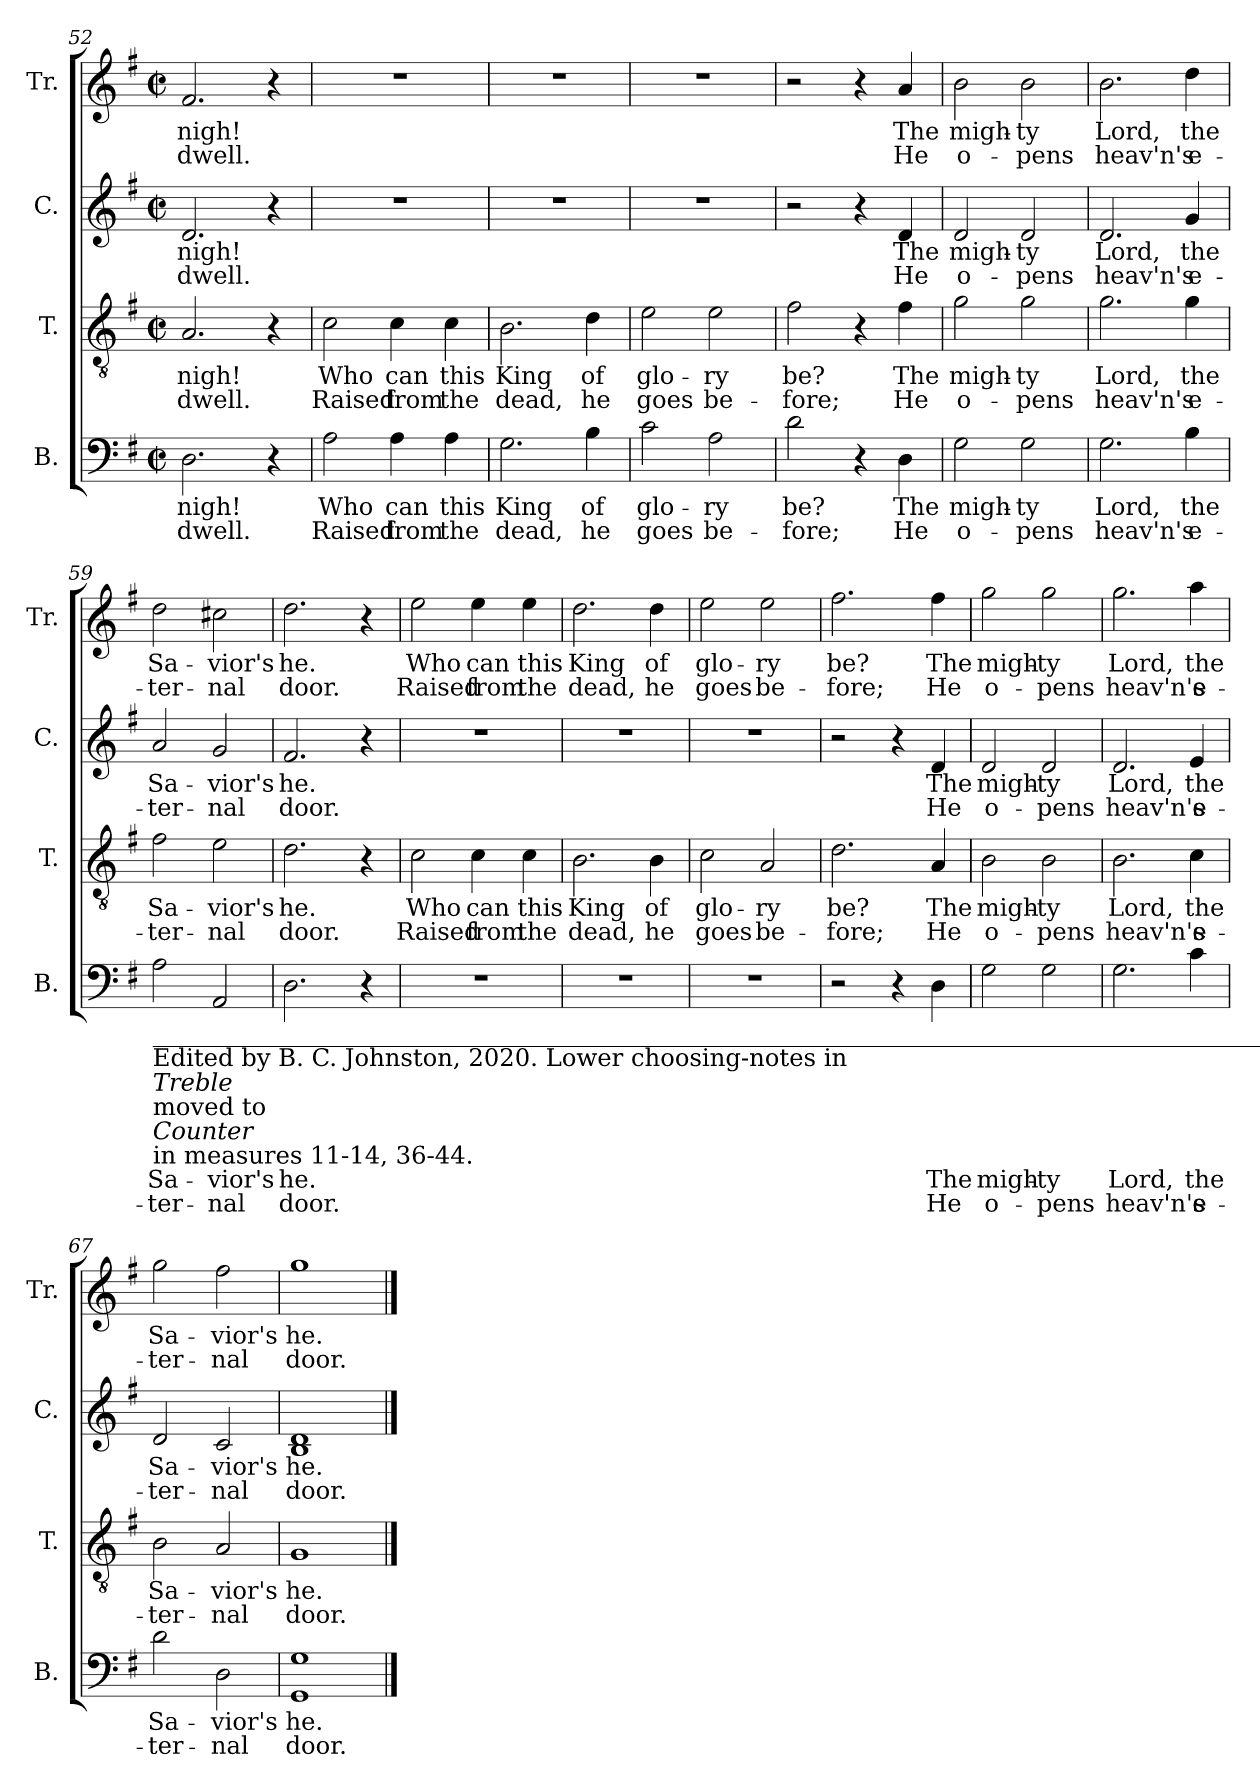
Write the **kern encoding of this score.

**kern	**text	**text	**kern	**text	**text	**kern	**text	**text	**kern	**text	**text
*part4	*part4	*part4	*part3	*part3	*part3	*part2	*part2	*part2	*part1	*part1	*part1
*staff4	*staff4	*staff4	*staff3	*staff3	*staff3	*staff2	*staff2	*staff2	*staff1	*staff1	*staff1
*I"B.	*	*	*I"T.	*	*	*I"C.	*	*	*I"Tr.	*	*
*I'B.	*	*	*I'T.	*	*	*I'C.	*	*	*I'Tr.	*	*
*clefF4	*	*	*clefGv2	*	*	*clefG2	*	*	*clefG2	*	*
*k[f#]	*	*	*k[f#]	*	*	*k[f#]	*	*	*k[f#]	*	*
*M2/2	*	*	*M2/2	*	*	*M2/2	*	*	*M2/2	*	*
*met(c|)	*	*	*met(c|)	*	*	*met(c|)	*	*	*met(c|)	*	*
=52	=52	=52	=52	=52	=52	=52	=52	=52	=52	=52	=52
!	!LO:LY:b	!LO:LY:b	!	!LO:LY:b	!LO:LY:b	!	!LO:LY:b	!LO:LY:b	!	!LO:LY:b	!LO:LY:b
2.D\	nigh!	dwell.	2.A/	nigh!	dwell.	2.d/	nigh!	dwell.	2.f#/	nigh!	dwell.
4r	.	.	4r	.	.	4r	.	.	4r	.	.
=53	=53	=53	=53	=53	=53	=53	=53	=53	=53	=53	=53
!	!LO:LY:b	!LO:LY:b	!	!LO:LY:b	!LO:LY:b	!	!	!	!	!	!
2A\	Who	Raised	2c\	Who	Raised	1r	.	.	1r	.	.
!	!LO:LY:b	!LO:LY:b	!	!LO:LY:b	!LO:LY:b	!	!	!	!	!	!
4A\	can	from	4c\	can	from	.	.	.	.	.	.
!	!LO:LY:b	!LO:LY:b	!	!LO:LY:b	!LO:LY:b	!	!	!	!	!	!
4A\	this	the	4c\	this	the	.	.	.	.	.	.
=54	=54	=54	=54	=54	=54	=54	=54	=54	=54	=54	=54
!	!LO:LY:b	!LO:LY:b	!	!LO:LY:b	!LO:LY:b	!	!	!	!	!	!
2.G\	King	dead,	2.B\	King	dead,	1r	.	.	1r	.	.
!	!LO:LY:b	!LO:LY:b	!	!LO:LY:b	!LO:LY:b	!	!	!	!	!	!
4B\	of	he	4d\	of	he	.	.	.	.	.	.
=55	=55	=55	=55	=55	=55	=55	=55	=55	=55	=55	=55
!	!LO:LY:b	!LO:LY:b	!	!LO:LY:b	!LO:LY:b	!	!	!	!	!	!
2c\	glo-	goes	2e\	glo-	goes	1r	.	.	1r	.	.
!	!LO:LY:b	!LO:LY:b	!	!LO:LY:b	!LO:LY:b	!	!	!	!	!	!
2A\	-ry	be-	2e\	-ry	be-	.	.	.	.	.	.
=56	=56	=56	=56	=56	=56	=56	=56	=56	=56	=56	=56
!	!LO:LY:b	!LO:LY:b	!	!LO:LY:b	!LO:LY:b	!	!	!	!	!	!
2d\	be?	-fore;	2f#\	be?	-fore;	2r	.	.	2r	.	.
4r	.	.	4r	.	.	4r	.	.	4r	.	.
!	!LO:LY:b	!LO:LY:b	!	!LO:LY:b	!LO:LY:b	!	!LO:LY:b	!LO:LY:b	!	!LO:LY:b	!LO:LY:b
4D\	The	He	4f#\	The	He	4d/	The	He	4a/	The	He
=57	=57	=57	=57	=57	=57	=57	=57	=57	=57	=57	=57
!	!LO:LY:b	!LO:LY:b	!	!LO:LY:b	!LO:LY:b	!	!LO:LY:b	!LO:LY:b	!	!LO:LY:b	!LO:LY:b
2G\	migh-	o-	2g\	migh-	o-	2d/	migh-	o-	2b\	migh-	o-
!	!LO:LY:b	!LO:LY:b	!	!LO:LY:b	!LO:LY:b	!	!LO:LY:b	!LO:LY:b	!	!LO:LY:b	!LO:LY:b
2G\	-ty	-pens	2g\	-ty	-pens	2d/	-ty	-pens	2b\	-ty	-pens
=58	=58	=58	=58	=58	=58	=58	=58	=58	=58	=58	=58
!	!LO:LY:b	!LO:LY:b	!	!LO:LY:b	!LO:LY:b	!	!LO:LY:b	!LO:LY:b	!	!LO:LY:b	!LO:LY:b
2.G\	Lord,	heav'n's	2.g\	Lord,	heav'n's	2.d/	Lord,	heav'n's	2.b\	Lord,	heav'n's
!	!LO:LY:b	!LO:LY:b	!	!LO:LY:b	!LO:LY:b	!	!LO:LY:b	!LO:LY:b	!	!LO:LY:b	!LO:LY:b
4B\	the	e-	4g\	the	e-	4g/	the	e-	4dd\	the	e-
!!LO:LB:g=z
=59	=59	=59	=59	=59	=59	=59	=59	=59	=59	=59	=59
!LO:TX:b:t=_________________________________________________________________________________________________	!	!	!	!	!	!	!	!	!	!	!
!LO:TX:b:t=Edited by B. C. Johnston, 2020.  Lower choosing-notes in	!	!	!	!	!	!	!	!	!	!	!
!LO:TX:b:i:t=Treble	!	!	!	!	!	!	!	!	!	!	!
!LO:TX:b:t=moved to	!	!	!	!	!	!	!	!	!	!	!
!LO:TX:b:i:t=Counter	!	!	!	!	!	!	!	!	!	!	!
!LO:TX:b:t=in measures 11-14, 36-44.	!	!	!	!	!	!	!	!	!	!	!
!	!LO:LY:b	!LO:LY:b	!	!LO:LY:b	!LO:LY:b	!	!LO:LY:b	!LO:LY:b	!	!LO:LY:b	!LO:LY:b
2A\	Sa-	-ter-	2f#\	Sa-	-ter-	2a/	Sa-	-ter-	2dd\	Sa-	-ter-
!	!LO:LY:b	!LO:LY:b	!	!LO:LY:b	!LO:LY:b	!	!LO:LY:b	!LO:LY:b	!	!LO:LY:b	!LO:LY:b
2AA/	-vior's	-nal	2e\	-vior's	-nal	2g/	-vior's	-nal	2cc#X\	-vior's	-nal
=60	=60	=60	=60	=60	=60	=60	=60	=60	=60	=60	=60
!	!LO:LY:b	!LO:LY:b	!	!LO:LY:b	!LO:LY:b	!	!LO:LY:b	!LO:LY:b	!	!LO:LY:b	!LO:LY:b
2.D\	he.	door.	2.d\	he.	door.	2.f#/	he.	door.	2.dd\	he.	door.
4r	.	.	4r	.	.	4r	.	.	4r	.	.
=61	=61	=61	=61	=61	=61	=61	=61	=61	=61	=61	=61
!	!	!	!	!LO:LY:b	!LO:LY:b	!	!	!	!	!LO:LY:b	!LO:LY:b
1r	.	.	2c\	Who	Raised	1r	.	.	2ee\	Who	Raised
!	!	!	!	!LO:LY:b	!LO:LY:b	!	!	!	!	!LO:LY:b	!LO:LY:b
.	.	.	4c\	can	from	.	.	.	4ee\	can	from
!	!	!	!	!LO:LY:b	!LO:LY:b	!	!	!	!	!LO:LY:b	!LO:LY:b
.	.	.	4c\	this	the	.	.	.	4ee\	this	the
=62	=62	=62	=62	=62	=62	=62	=62	=62	=62	=62	=62
!	!	!	!	!LO:LY:b	!LO:LY:b	!	!	!	!	!LO:LY:b	!LO:LY:b
1r	.	.	2.B\	King	dead,	1r	.	.	2.dd\	King	dead,
!	!	!	!	!LO:LY:b	!LO:LY:b	!	!	!	!	!LO:LY:b	!LO:LY:b
.	.	.	4B\	of	he	.	.	.	4dd\	of	he
=63	=63	=63	=63	=63	=63	=63	=63	=63	=63	=63	=63
!	!	!	!	!LO:LY:b	!LO:LY:b	!	!	!	!	!LO:LY:b	!LO:LY:b
1r	.	.	2c\	glo-	goes	1r	.	.	2ee\	glo-	goes
!	!	!	!	!LO:LY:b	!LO:LY:b	!	!	!	!	!LO:LY:b	!LO:LY:b
.	.	.	2A/	-ry	be-	.	.	.	2ee\	-ry	be-
=64	=64	=64	=64	=64	=64	=64	=64	=64	=64	=64	=64
!	!	!	!	!LO:LY:b	!LO:LY:b	!	!	!	!	!LO:LY:b	!LO:LY:b
2r	.	.	2.d\	be?	-fore;	2r	.	.	2.ff#\	be?	-fore;
4r	.	.	.	.	.	4r	.	.	.	.	.
!	!LO:LY:b	!LO:LY:b	!	!LO:LY:b	!LO:LY:b	!	!LO:LY:b	!LO:LY:b	!	!LO:LY:b	!LO:LY:b
4D\	The	He	4A/	The	He	4d/	The	He	4ff#\	The	He
=65	=65	=65	=65	=65	=65	=65	=65	=65	=65	=65	=65
!	!LO:LY:b	!LO:LY:b	!	!LO:LY:b	!LO:LY:b	!	!LO:LY:b	!LO:LY:b	!	!LO:LY:b	!LO:LY:b
2G\	migh-	o-	2B\	migh-	o-	2d/	migh-	o-	2gg\	migh-	o-
!	!LO:LY:b	!LO:LY:b	!	!LO:LY:b	!LO:LY:b	!	!LO:LY:b	!LO:LY:b	!	!LO:LY:b	!LO:LY:b
2G\	-ty	-pens	2B\	-ty	-pens	2d/	-ty	-pens	2gg\	-ty	-pens
=66	=66	=66	=66	=66	=66	=66	=66	=66	=66	=66	=66
!	!LO:LY:b	!LO:LY:b	!	!LO:LY:b	!LO:LY:b	!	!LO:LY:b	!LO:LY:b	!	!LO:LY:b	!LO:LY:b
2.G\	Lord,	heav'n's	2.B\	Lord,	heav'n's	2.d/	Lord,	heav'n's	2.gg\	Lord,	heav'n's
!	!LO:LY:b	!LO:LY:b	!	!LO:LY:b	!LO:LY:b	!	!LO:LY:b	!LO:LY:b	!	!LO:LY:b	!LO:LY:b
4c\	the	e-	4c\	the	e-	4e/	the	e-	4aa\	the	e-
=67	=67	=67	=67	=67	=67	=67	=67	=67	=67	=67	=67
!	!LO:LY:b	!LO:LY:b	!	!LO:LY:b	!LO:LY:b	!	!LO:LY:b	!LO:LY:b	!	!LO:LY:b	!LO:LY:b
2d\	Sa-	-ter-	2B\	Sa-	-ter-	2d/	Sa-	-ter-	2gg\	Sa-	-ter-
!	!LO:LY:b	!LO:LY:b	!	!LO:LY:b	!LO:LY:b	!	!LO:LY:b	!LO:LY:b	!	!LO:LY:b	!LO:LY:b
2D\	-vior's	-nal	2A/	-vior's	-nal	2c/	-vior's	-nal	2ff#\	-vior's	-nal
=68	=68	=68	=68	=68	=68	=68	=68	=68	=68	=68	=68
!	!LO:LY:b	!LO:LY:b	!	!LO:LY:b	!LO:LY:b	!	!LO:LY:b	!LO:LY:b	!	!LO:LY:b	!LO:LY:b
1GG 1G	he.	door.	1G	he.	door.	1B 1d	he.	door.	1gg	he.	door.
==	==	==	==	==	==	==	==	==	==	==	==
*-	*-	*-	*-	*-	*-	*-	*-	*-	*-	*-	*-
